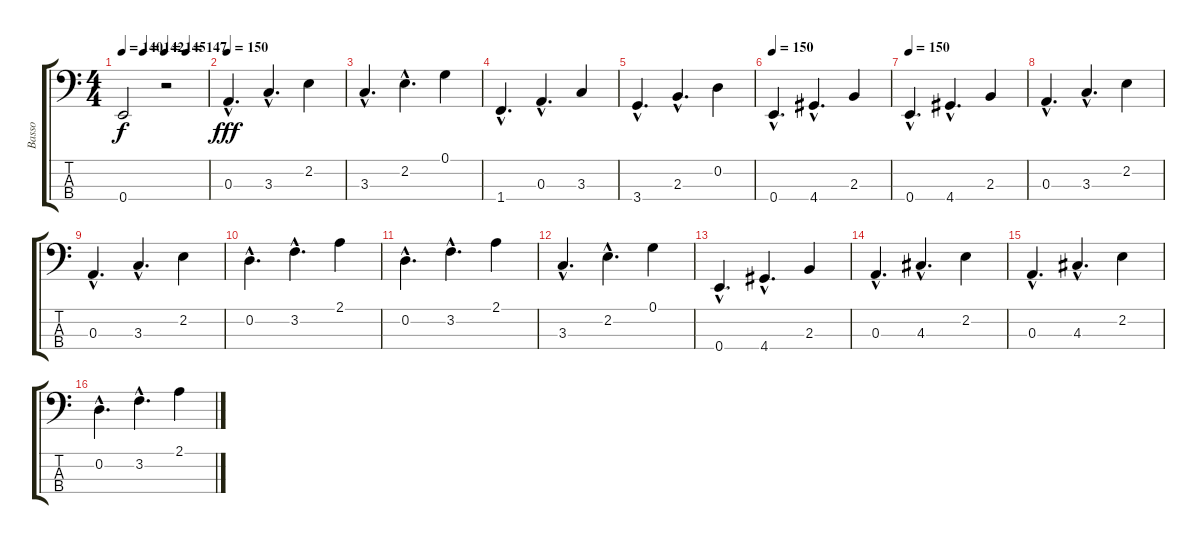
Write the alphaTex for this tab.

\track ("Basso" "Basso") {instrument electricbasspick}
\staff {score tabs}
\tuning (G2 D2 A1 E1) {hide}
\ts (4 4)
\tempo 140
\tempo (142 0.25)
\tempo (145 0.5)
\tempo (147 0.75)
\clef f4
\ks c
0.4{t}.2{dy f} r.2 |
\tempo 150
0.3{hac}.4{d dy fff} 3.3{hac}.4{d} 2.2.4 |
3.3{hac}.4{d} 2.2{hac}.4{d} 0.1.4 |
1.4{hac}.4{d} 0.3{hac}.4{d} 3.3.4 |
3.4{hac}.4{d} 2.3{hac}.4{d} 0.2.4 |
\tempo 150
0.4{hac}.4{d} 4.4{hac}.4{d} 2.3.4 |
\tempo 150
0.4{hac}.4{d} 4.4{hac}.4{d} 2.3.4 |
0.3{hac}.4{d} 3.3{hac}.4{d} 2.2.4 |
0.3{hac}.4{d} 3.3{hac}.4{d} 2.2.4 |
0.2{hac}.4{d} 3.2{hac}.4{d} 2.1.4 |
0.2{hac}.4{d} 3.2{hac}.4{d} 2.1.4 |
3.3{hac}.4{d} 2.2{hac}.4{d} 0.1.4 |
0.4{hac}.4{d} 4.4{hac}.4{d} 2.3.4 |
0.3{hac}.4{d} 4.3{hac}.4{d} 2.2.4 |
0.3{hac}.4{d} 4.3{hac}.4{d} 2.2.4 |
0.2{hac}.4{d} 3.2{hac}.4{d} 2.1.4
